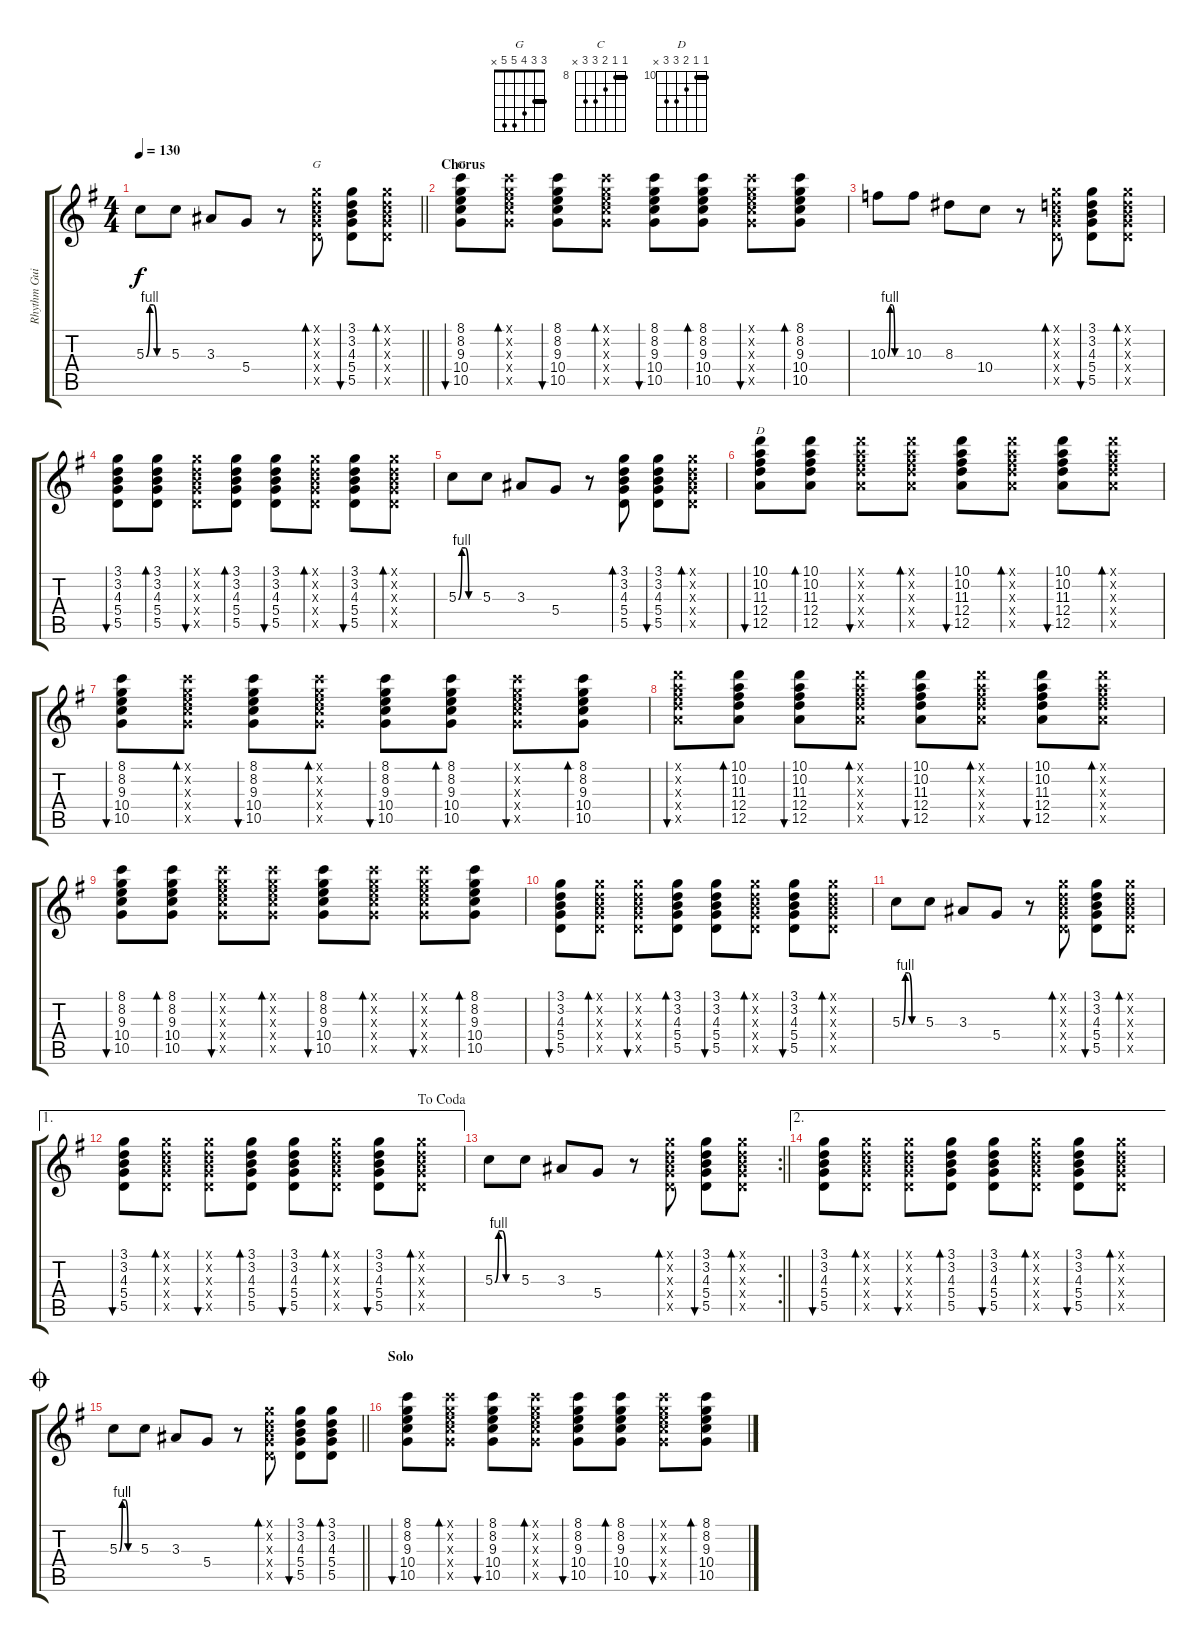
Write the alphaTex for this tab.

\track ("Rhythm Guitar" "Rhythm Gui") {instrument distortionguitar}
\staff {score tabs}
\tuning (E4 B3 G3 D3 A2 E2) {hide}
\chord ("G" 3 3 4 5 5 x) {barre 3}
\chord ("C" 8 8 9 10 10 x) {firstfret 8 barre 8}
\chord ("D" 10 10 11 12 12 x) {firstfret 10 barre 10}
\ts (4 4)
\tempo 130
\clef g2
\barLineRight lightlight
\ks g
5.3{be (custom 0 0 10 4 20 4 30 0 60 0)}.8{dy f} 5.3.8 3.3.8 5.4.8 r.8 (3.1{x} 3.2{x} 4.3{x} 5.4{x} 5.5{x}).8{bd 30 ch "G"} (3.1 3.2 4.3 5.4 5.5).8{bu 30} (3.1{x} 3.2{x} 4.3{x} 5.4{x} 5.5{x}).8{bd 30} |
\section ("" "Chorus")
(8.1 8.2 9.3 10.4 10.5).8{bu 30 ch "C"} (8.1{x} 8.2{x} 9.3{x} 10.4{x} 10.5{x}).8{bd 30} (8.1 8.2 9.3 10.4 10.5).8{bu 30} (8.1{x} 8.2{x} 9.3{x} 10.4{x} 10.5{x}).8{bd 30} (8.1 8.2 9.3 10.4 10.5).8{bu 30} (8.1 8.2 9.3 10.4 10.5).8{bd 30} (8.1{x} 8.2{x} 9.3{x} 10.4{x} 10.5{x}).8{bu 30} (8.1 8.2 9.3 10.4 10.5).8{bd 30} |
10.3{be (custom 0 0 10 4 20 4 30 0 60 0)}.8 10.3.8 8.3.8 10.4.8 r.8 (3.1{x} 3.2{x} 4.3{x} 5.4{x} 5.5{x}).8{bd 30} (3.1 3.2 4.3 5.4 5.5).8{bu 30} (3.1{x} 3.2{x} 4.3{x} 5.4{x} 5.5{x}).8{bd 30} |
(3.1 3.2 4.3 5.4 5.5).8{bu 30} (3.1 3.2 4.3 5.4 5.5).8{bd 30} (3.1{x} 3.2{x} 4.3{x} 5.4{x} 5.5{x}).8{bu 30} (3.1 3.2 4.3 5.4 5.5).8{bd 30} (3.1 3.2 4.3 5.4 5.5).8{bu 30} (3.1{x} 3.2{x} 4.3{x} 5.4{x} 5.5{x}).8{bd 30} (3.1 3.2 4.3 5.4 5.5).8{bu 30} (3.1{x} 3.2{x} 4.3{x} 5.4{x} 5.5{x}).8{bd 30} |
5.3{be (custom 0 0 10 4 20 4 30 0 60 0)}.8 5.3.8 3.3.8 5.4.8 r.8 (3.1 3.2 4.3 5.4 5.5).8{bd 30} (3.1 3.2 4.3 5.4 5.5).8{bu 30} (3.1{x} 3.2{x} 4.3{x} 5.4{x} 5.5{x}).8{bd 30} |
(10.1 10.2 11.3 12.4 12.5).8{bu 30 ch "D"} (10.1 10.2 11.3 12.4 12.5).8{bd 30} (10.1{x} 10.2{x} 11.3{x} 12.4{x} 12.5{x}).8{bu 30} (10.1{x} 10.2{x} 11.3{x} 12.4{x} 12.5{x}).8{bd 30} (10.1 10.2 11.3 12.4 12.5).8{bu 30} (10.1{x} 10.2{x} 11.3{x} 12.4{x} 12.5{x}).8{bd 30} (10.1 10.2 11.3 12.4 12.5).8{bu 30} (10.1{x} 10.2{x} 11.3{x} 12.4{x} 12.5{x}).8{bd 30} |
(8.1 8.2 9.3 10.4 10.5).8{bu 30} (8.1{x} 8.2{x} 9.3{x} 10.4{x} 10.5{x}).8{bd 30} (8.1 8.2 9.3 10.4 10.5).8{bu 30} (8.1{x} 8.2{x} 9.3{x} 10.4{x} 10.5{x}).8{bd 30} (8.1 8.2 9.3 10.4 10.5).8{bu 30} (8.1 8.2 9.3 10.4 10.5).8{bd 30} (8.1{x} 8.2{x} 9.3{x} 10.4{x} 10.5{x}).8{bu 30} (8.1 8.2 9.3 10.4 10.5).8{bd 30} |
(10.1{x} 10.2{x} 11.3{x} 12.4{x} 12.5{x}).8{bu 30} (10.1 10.2 11.3 12.4 12.5).8{bd 30} (10.1 10.2 11.3 12.4 12.5).8{bu 30} (10.1{x} 10.2{x} 11.3{x} 12.4{x} 12.5{x}).8{bd 30} (10.1 10.2 11.3 12.4 12.5).8{bu 30} (10.1{x} 10.2{x} 11.3{x} 12.4{x} 12.5{x}).8{bd 30} (10.1 10.2 11.3 12.4 12.5).8{bu 30} (10.1{x} 10.2{x} 11.3{x} 12.4{x} 12.5{x}).8{bd 30} |
(8.1 8.2 9.3 10.4 10.5).8{bu 30} (8.1 8.2 9.3 10.4 10.5).8{bd 30} (8.1{x} 8.2{x} 9.3{x} 10.4{x} 10.5{x}).8{bu 30} (8.1{x} 8.2{x} 9.3{x} 10.4{x} 10.5{x}).8{bd 30} (8.1 8.2 9.3 10.4 10.5).8{bu 30} (8.1{x} 8.2{x} 9.3{x} 10.4{x} 10.5{x}).8{bd 30} (8.1{x} 8.2{x} 9.3{x} 10.4{x} 10.5{x}).8{bu 30} (8.1 8.2 9.3 10.4 10.5).8{bd 30} |
(3.1 3.2 4.3 5.4 5.5).8{bu 30} (3.1{x} 3.2{x} 4.3{x} 5.4{x} 5.5{x}).8{bd 30} (3.1{x} 3.2{x} 4.3{x} 5.4{x} 5.5{x}).8{bu 30} (3.1 3.2 4.3 5.4 5.5).8{bd 30} (3.1 3.2 4.3 5.4 5.5).8{bu 30} (3.1{x} 3.2{x} 4.3{x} 5.4{x} 5.5{x}).8{bd 30} (3.1 3.2 4.3 5.4 5.5).8{bu 30} (3.1{x} 3.2{x} 4.3{x} 5.4{x} 5.5{x}).8{bd 30} |
5.3{be (custom 0 0 10 4 20 4 30 0 60 0)}.8 5.3.8 3.3.8 5.4.8 r.8 (3.1{x} 3.2{x} 4.3{x} 5.4{x} 5.5{x}).8{bd 30} (3.1 3.2 4.3 5.4 5.5).8{bu 30} (3.1{x} 3.2{x} 4.3{x} 5.4{x} 5.5{x}).8{bd 30} |
\ae 1
\jump dacoda
(3.1 3.2 4.3 5.4 5.5).8{bu 30} (3.1{x} 3.2{x} 4.3{x} 5.4{x} 5.5{x}).8{bd 30} (3.1{x} 3.2{x} 4.3{x} 5.4{x} 5.5{x}).8{bu 30} (3.1 3.2 4.3 5.4 5.5).8{bd 30} (3.1 3.2 4.3 5.4 5.5).8{bu 30} (3.1{x} 3.2{x} 4.3{x} 5.4{x} 5.5{x}).8{bd 30} (3.1 3.2 4.3 5.4 5.5).8{bu 30} (3.1{x} 3.2{x} 4.3{x} 5.4{x} 5.5{x}).8{bd 30} |
\rc 2
\barLineRight lightlight
5.3{be (custom 0 0 10 4 20 4 30 0 60 0)}.8 5.3.8 3.3.8 5.4.8 r.8 (3.1{x} 3.2{x} 4.3{x} 5.4{x} 5.5{x}).8{bd 30} (3.1 3.2 4.3 5.4 5.5).8{bu 30} (3.1{x} 3.2{x} 4.3{x} 5.4{x} 5.5{x}).8{bd 30} |
\ae 2
(3.1 3.2 4.3 5.4 5.5).8{bu 30} (3.1{x} 3.2{x} 4.3{x} 5.4{x} 5.5{x}).8{bd 30} (3.1{x} 3.2{x} 4.3{x} 5.4{x} 5.5{x}).8{bu 30} (3.1 3.2 4.3 5.4 5.5).8{bd 30} (3.1 3.2 4.3 5.4 5.5).8{bu 30} (3.1{x} 3.2{x} 4.3{x} 5.4{x} 5.5{x}).8{bd 30} (3.1 3.2 4.3 5.4 5.5).8{bu 30} (3.1{x} 3.2{x} 4.3{x} 5.4{x} 5.5{x}).8{bd 30} |
\jump coda
\barLineRight lightlight
5.3{be (custom 0 0 10 4 20 4 30 0 60 0)}.8 5.3.8 3.3.8 5.4.8 r.8 (3.1{x} 3.2{x} 4.3{x} 5.4{x} 5.5{x}).8{bd 30} (3.1 3.2 4.3 5.4 5.5).8{bu 30} (3.1 3.2 4.3 5.4 5.5).8{bd 30} |
\section ("" "Solo")
(8.1 8.2 9.3 10.4 10.5).8{bu 30} (8.1{x} 8.2{x} 9.3{x} 10.4{x} 10.5{x}).8{bd 30} (8.1 8.2 9.3 10.4 10.5).8{bu 30} (8.1{x} 8.2{x} 9.3{x} 10.4{x} 10.5{x}).8{bd 30} (8.1 8.2 9.3 10.4 10.5).8{bu 30} (8.1 8.2 9.3 10.4 10.5).8{bd 30} (8.1{x} 8.2{x} 9.3{x} 10.4{x} 10.5{x}).8{bu 30} (8.1 8.2 9.3 10.4 10.5).8{bd 30}
